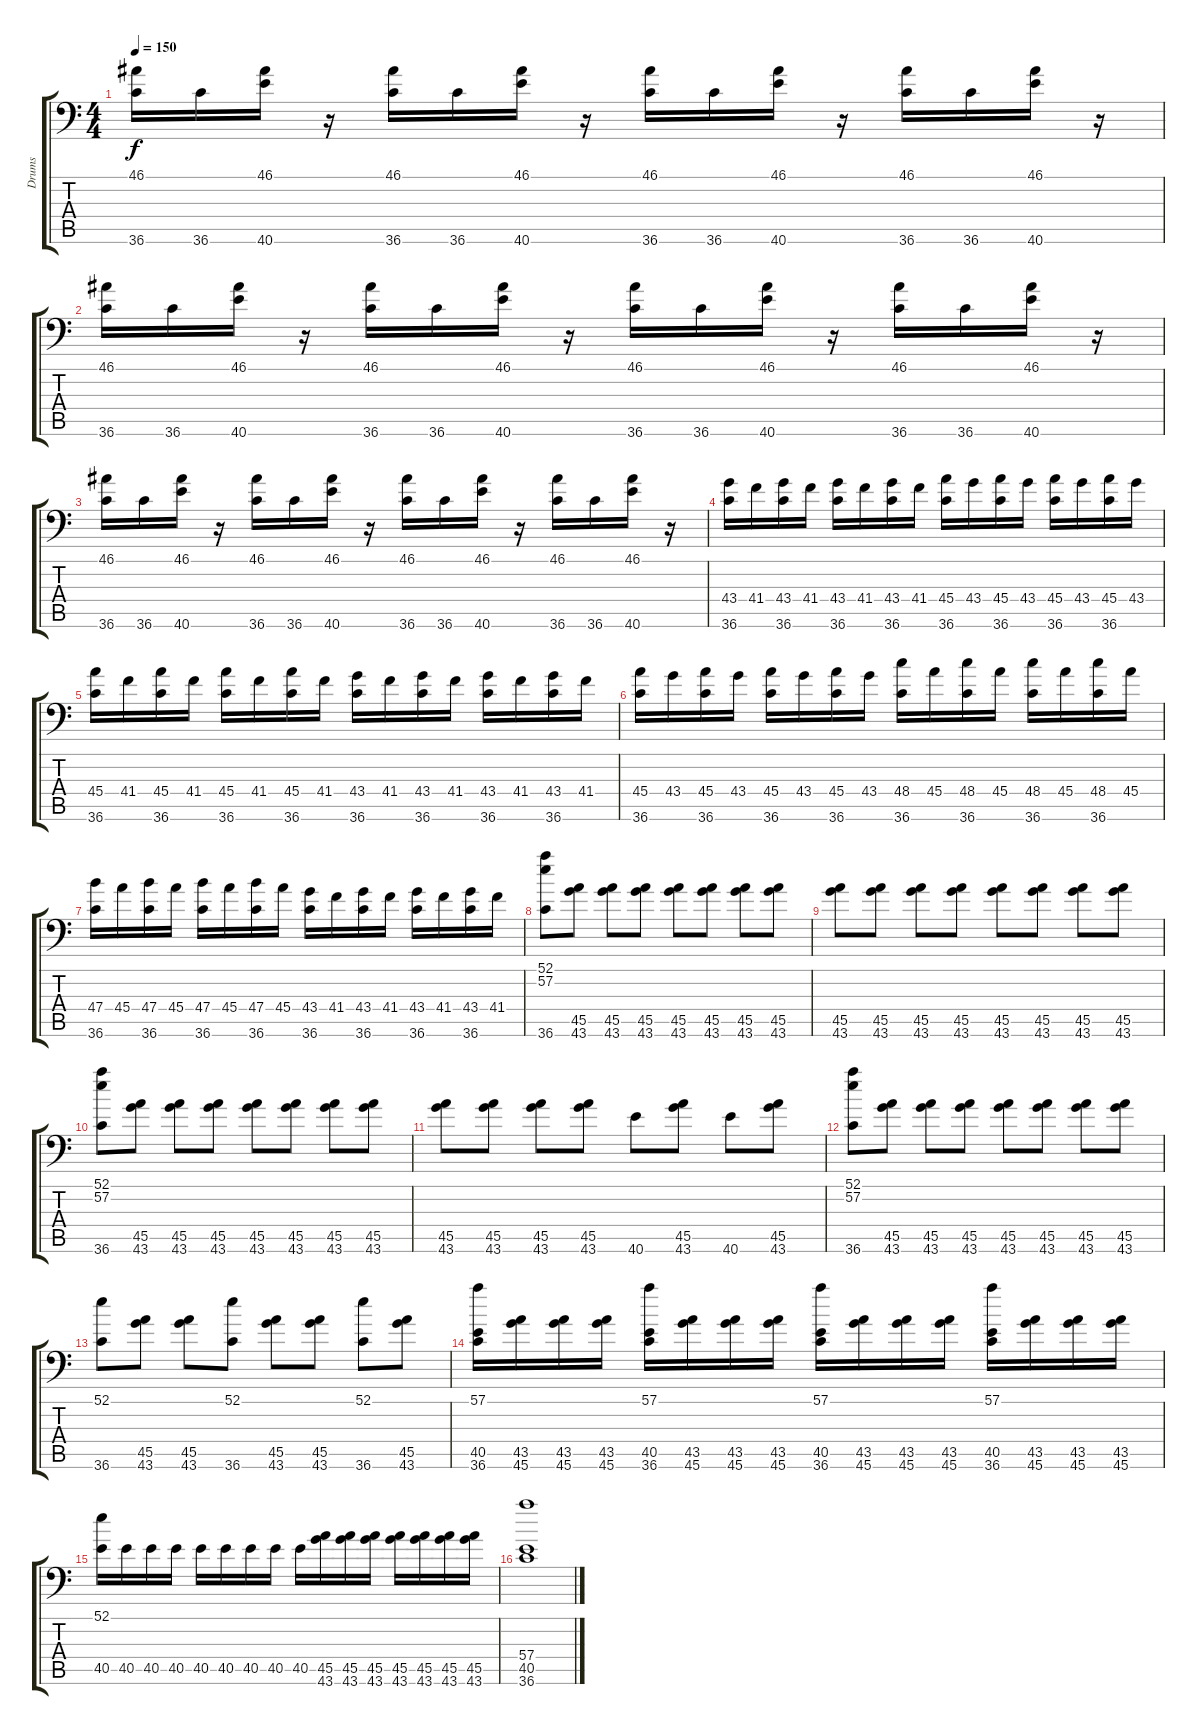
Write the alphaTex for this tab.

\track ("Drums" "Drums") {instrument acousticgrandpiano}
\staff {score tabs}
\tuning (C-1 C-1 C-1 C-1 C-1 C-1) {hide}
\ts (4 4)
\tempo 150
\clef f4
\ks c
(46.1 36.6).16{dy f} 36.6.16 (46.1 40.6).16 r.16 (46.1 36.6).16 36.6.16 (46.1 40.6).16 r.16 (46.1 36.6).16 36.6.16 (46.1 40.6).16 r.16 (46.1 36.6).16 36.6.16 (46.1 40.6).16 r.16 |
(46.1 36.6).16 36.6.16 (46.1 40.6).16 r.16 (46.1 36.6).16 36.6.16 (46.1 40.6).16 r.16 (46.1 36.6).16 36.6.16 (46.1 40.6).16 r.16 (46.1 36.6).16 36.6.16 (46.1 40.6).16 r.16 |
(46.1 36.6).16 36.6.16 (46.1 40.6).16 r.16 (46.1 36.6).16 36.6.16 (46.1 40.6).16 r.16 (46.1 36.6).16 36.6.16 (46.1 40.6).16 r.16 (46.1 36.6).16 36.6.16 (46.1 40.6).16 r.16 |
(43.4 36.6).16 41.4.16 (43.4 36.6).16 41.4.16 (43.4 36.6).16 41.4.16 (43.4 36.6).16 41.4.16 (45.4 36.6).16 43.4.16 (45.4 36.6).16 43.4.16 (45.4 36.6).16 43.4.16 (45.4 36.6).16 43.4.16 |
(45.4 36.6).16 41.4.16 (45.4 36.6).16 41.4.16 (45.4 36.6).16 41.4.16 (45.4 36.6).16 41.4.16 (43.4 36.6).16 41.4.16 (43.4 36.6).16 41.4.16 (43.4 36.6).16 41.4.16 (43.4 36.6).16 41.4.16 |
(45.4 36.6).16 43.4.16 (45.4 36.6).16 43.4.16 (45.4 36.6).16 43.4.16 (45.4 36.6).16 43.4.16 (48.4 36.6).16 45.4.16 (48.4 36.6).16 45.4.16 (48.4 36.6).16 45.4.16 (48.4 36.6).16 45.4.16 |
(47.4 36.6).16 45.4.16 (47.4 36.6).16 45.4.16 (47.4 36.6).16 45.4.16 (47.4 36.6).16 45.4.16 (43.4 36.6).16 41.4.16 (43.4 36.6).16 41.4.16 (43.4 36.6).16 41.4.16 (43.4 36.6).16 41.4.16 |
(52.1 57.2 36.6).8 (45.5 43.6).8 (45.5 43.6).8 (45.5 43.6).8 (45.5 43.6).8 (45.5 43.6).8 (45.5 43.6).8 (45.5 43.6).8 |
(45.5 43.6).8 (45.5 43.6).8 (45.5 43.6).8 (45.5 43.6).8 (45.5 43.6).8 (45.5 43.6).8 (45.5 43.6).8 (45.5 43.6).8 |
(52.1 57.2 36.6).8 (45.5 43.6).8 (45.5 43.6).8 (45.5 43.6).8 (45.5 43.6).8 (45.5 43.6).8 (45.5 43.6).8 (45.5 43.6).8 |
(45.5 43.6).8 (45.5 43.6).8 (45.5 43.6).8 (45.5 43.6).8 40.6.8 (45.5 43.6).8 40.6.8 (45.5 43.6).8 |
(52.1 57.2 36.6).8 (45.5 43.6).8 (45.5 43.6).8 (45.5 43.6).8 (45.5 43.6).8 (45.5 43.6).8 (45.5 43.6).8 (45.5 43.6).8 |
(52.1 36.6).8 (45.5 43.6).8 (45.5 43.6).8 (52.1 36.6).8 (45.5 43.6).8 (45.5 43.6).8 (52.1 36.6).8 (45.5 43.6).8 |
(57.1 40.5 36.6).16 (43.5 45.6).16 (43.5 45.6).16 (43.5 45.6).16 (57.1 40.5 36.6).16 (43.5 45.6).16 (43.5 45.6).16 (43.5 45.6).16 (57.1 40.5 36.6).16 (43.5 45.6).16 (43.5 45.6).16 (43.5 45.6).16 (57.1 40.5 36.6).16 (43.5 45.6).16 (43.5 45.6).16 (43.5 45.6).16 |
(52.1 40.5).16 40.5.16 40.5.16 40.5.16 40.5.16 40.5.16 40.5.16 40.5.16 40.5.16 (45.5 43.6).16 (45.5 43.6).16 (45.5 43.6).16 (45.5 43.6).16 (45.5 43.6).16 (45.5 43.6).16 (45.5 43.6).16 |
(57.4 40.5 36.6).1
